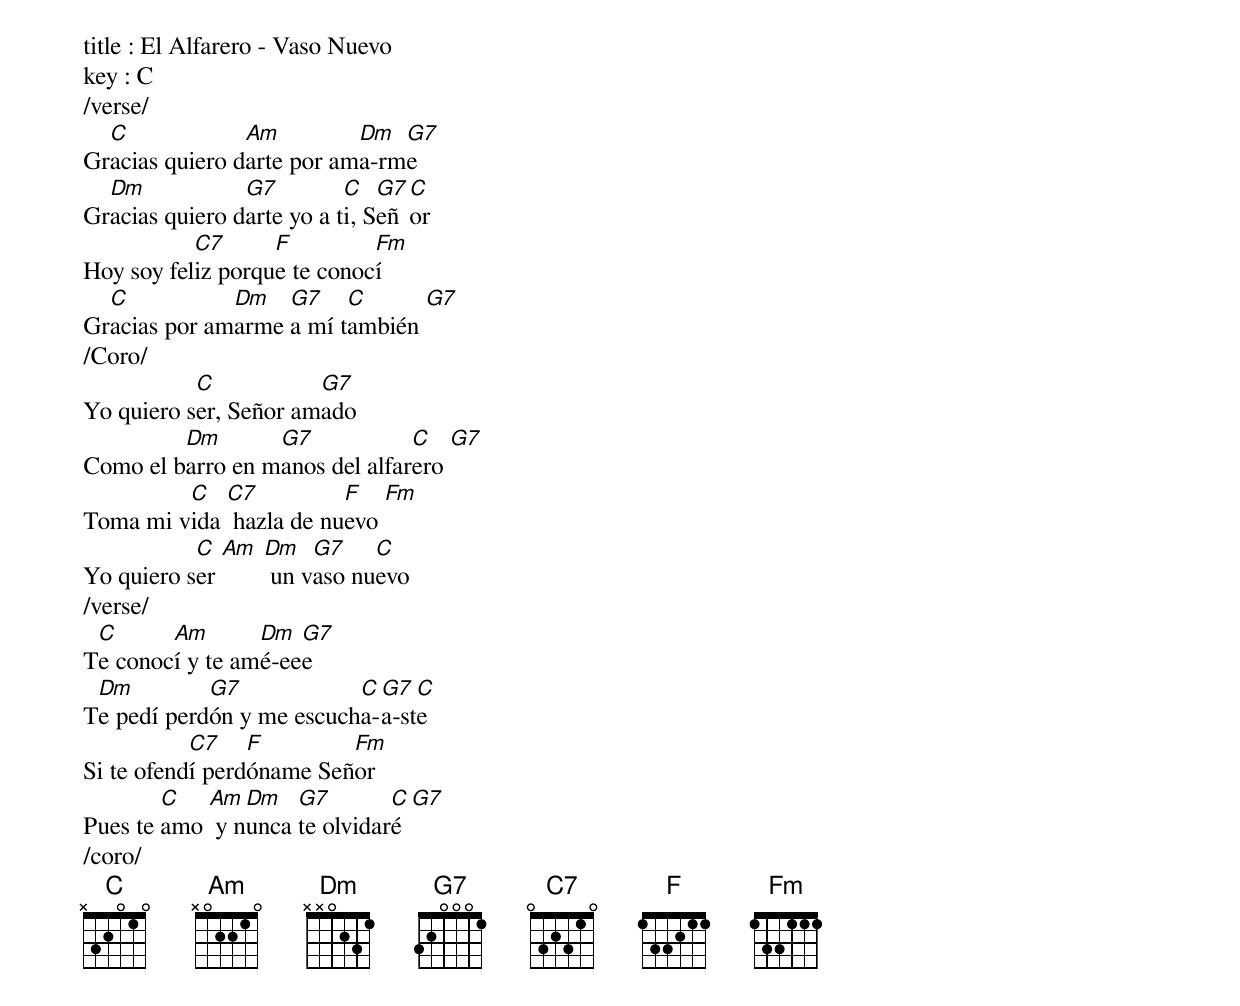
title : El Alfarero - Vaso Nuevo
key : C
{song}
/verse/
Gr[C]acias quiero d[Am]arte por am[Dm]a-rm[G7]e
Gr[Dm]acias quiero d[G7]arte yo a t[C]i, S[G7]eñ[C]or
Hoy soy fel[C7]iz porqu[F]e te conoc[Fm]í
Gr[C]acias por am[Dm]arme [G7]a mí t[C]ambién [G7]
/Coro/
Yo quiero s[C]er, Señor am[G7]ado
Como el b[Dm]arro en m[G7]anos del alfar[C]ero [G7]
Toma mi v[C]ida [C7] hazla de nu[F]evo [Fm]
Yo quiero s[C]er [Am] [Dm] un v[G7]aso nu[C]evo
/verse/
T[C]e conoc[Am]í y te am[Dm]é-ee[G7]e
T[Dm]e pedí perd[G7]ón y me escuch[C]a-[G7]a-st[C]e
Si te ofend[C7]í perd[F]óname Señ[Fm]or
Pues te [C]amo [Am] y n[Dm]unca [G7]te olvidar[C]é [G7]
/coro/
